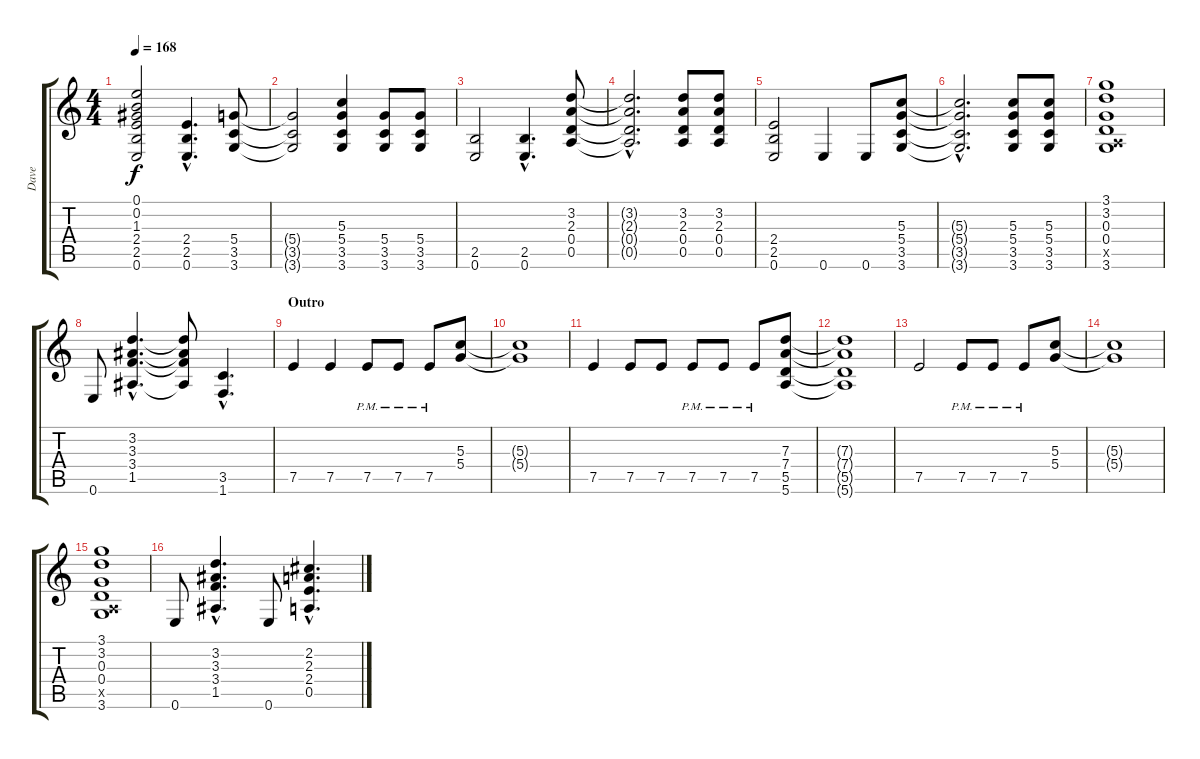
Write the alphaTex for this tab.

\track ("Dave" "Dave") {instrument distortionguitar}
\staff {score tabs}
\tuning (E4 B3 G3 D3 A2 E2) {hide}
\ts (4 4)
\tempo 168
\clef g2
\ks c
(0.1 0.2 1.3 2.4 2.5 0.6).2{dy f} (2.4{hac} 2.5{hac} 0.6{hac}).4{d} (5.4 3.5 3.6).8 |
(5.4{t} 3.5{t} 3.6{t}).2 (5.3 5.4 3.5 3.6).4 (5.4 3.5 3.6).8 (5.4 3.5 3.6).8 |
(2.5 0.6).2 (2.5{hac} 0.6{hac}).4{d} (3.2 2.3 0.4 0.5).8 |
(3.2{hac t} 2.3{hac t} 0.4{hac t} 0.5{hac t}).2{d} (3.2 2.3 0.4 0.5).8 (3.2 2.3 0.4 0.5).8 |
(2.4 2.5 0.6).2 0.6.4 0.6.8 (5.3 5.4 3.5 3.6).8 |
(5.3{hac t} 5.4{hac t} 3.5{hac t} 3.6{hac t}).2{d} (5.3 5.4 3.5 3.6).8 (5.3 5.4 3.5 3.6).8 |
(3.1 3.2 0.3 0.4 0.5{x} 3.6).1 |
0.6.8 (3.2{hac} 3.3{hac} 3.4{hac} 1.5{hac}).4{d} (3.2{t} 3.3{t} 3.4{t} 1.5{t}).8 (3.5{hac} 1.6{hac}).4{d} |
\section ("" "Outro")
7.5.4 7.5.4 7.5{pm}.8 7.5{pm}.8 7.5{pm}.8 (5.3 5.4).8 |
(5.3{t} 5.4{t}).1 |
7.5.4 7.5.8 7.5.8 7.5{pm}.8 7.5{pm}.8 7.5{pm}.8 (7.3 7.4 5.5 5.6).8 |
(7.3{t} 7.4{t} 5.5{t} 5.6{t}).1 |
7.5.2 7.5{pm}.8 7.5{pm}.8 7.5{pm}.8 (5.3 5.4).8 |
(5.3{t} 5.4{t}).1 |
(3.1 3.2 0.3 0.4 0.5{x} 3.6).1 |
0.6.8 (3.2{hac} 3.3{hac} 3.4{hac} 1.5{hac}).4{d} 0.6.8 (2.2{hac} 2.3{hac} 2.4{hac} 0.5{hac}).4{d}
